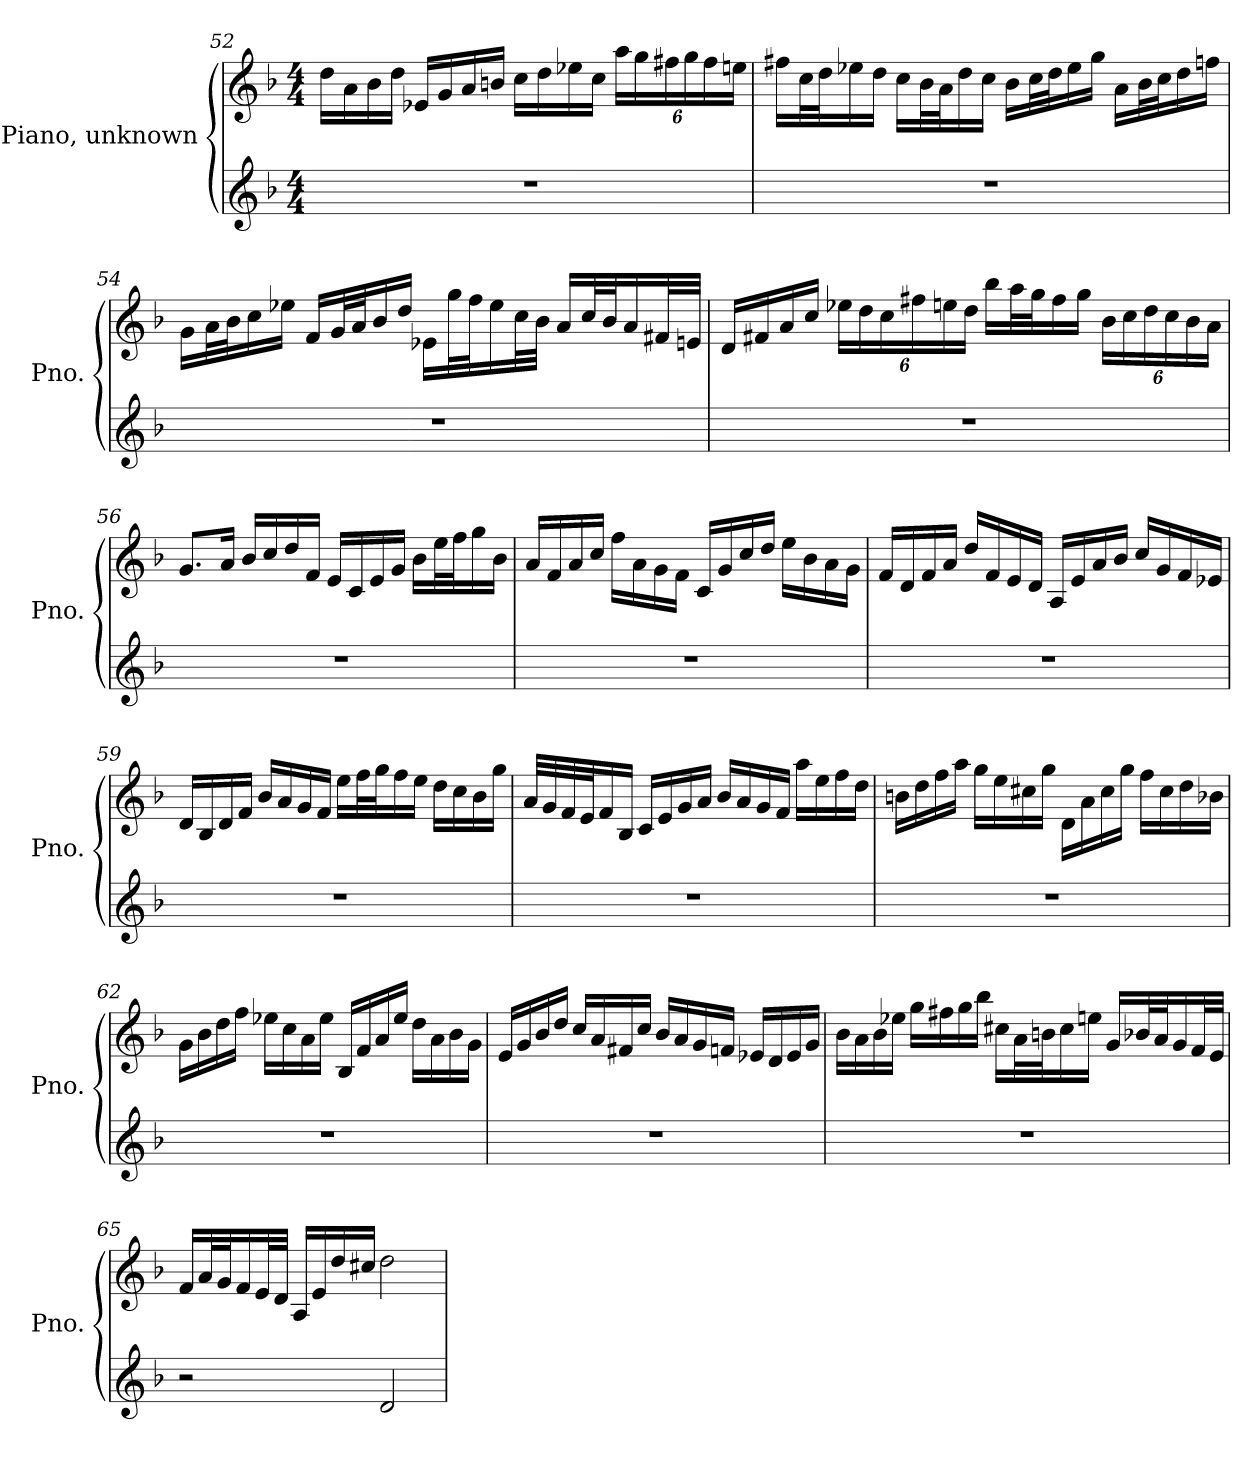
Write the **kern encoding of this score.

**kern	**kern
*part1	*part1
*staff2	*staff1
*I"Piano, unknown	*
*I'Pno.	*
*clefG2	*clefG2
*k[b-]	*k[b-]
*M4/4	*M4/4
=52	=52
1r	16dd\LL
.	16a\
.	16b-\
.	16dd\JJ
.	16e-X/LL
.	16g/
.	16a/
.	16bn/JJ
.	16cc\LL
.	16dd\
.	16ee-X\
.	16cc\JJ
*	*Xbrackettup
.	24aa\LL
.	24gg\
.	24ff#X\
.	24gg\
.	24ff#\
.	24een\JJ
!!LO:LB:g=z
=53	=53
1r	16ff#X\LL
.	32cc\L
.	32dd\J
.	16ee-X\
.	16dd\JJ
.	16cc\LL
.	32b-\L
.	32a\J
.	16dd\
.	16cc\JJ
.	16b-\LL
.	32cc\L
.	32dd\J
.	16ee-\
.	16gg\JJ
.	16a\LL
.	32b-\L
.	32cc\J
.	16dd\
.	16ffn\JJ
=54	=54
1r	16g\LL
.	32a\L
.	32b-\J
.	16cc\
.	16ee-X\JJ
.	16f/LL
.	32g/L
.	32a/J
.	16b-/
.	16dd/JJ
.	16e-X\LL
.	32gg\L
.	32ff\J
.	16ee-\
.	32cc\L
.	32b-\JJJ
.	16a/LL
.	32cc/L
.	32b-/J
.	16a/
.	32f#X/L
.	32en/JJJ
!!LO:LB:g=z
=55	=55
1r	16d/LL
.	16f#X/
.	16a/
.	16cc/JJ
.	24ee-X\LL
.	24dd\
.	24cc\
.	24ff#X\
.	24een\
.	24dd\JJ
.	16bb-\LL
.	32aa\L
.	32gg\J
.	16ff#\
.	16gg\JJ
.	24b-\LL
.	24cc\
.	24dd\
.	24cc\
.	24b-\
.	24a\JJ
=56	=56
1r	8.g/L
.	16a/Jk
.	16b-/LL
.	16cc/
.	16dd/
.	16f/JJ
.	16e/LL
.	16c/
.	16e/
.	16g/JJ
.	16b-\LL
.	32ee\L
.	32ff\J
.	16gg\
.	16b-\JJ
!!LO:LB:g=z
=57	=57
1r	16a/LL
.	16f/
.	16a/
.	16cc/JJ
.	16ff\LL
.	16a\
.	16g\
.	16f\JJ
.	16c/LL
.	16g/
.	16cc/
.	16dd/JJ
.	16ee\LL
.	16b-\
.	16a\
.	16g\JJ
=58	=58
1r	16f/LL
.	16d/
.	16f/
.	16a/JJ
.	16dd/LL
.	16f/
.	16e/
.	16d/JJ
.	16A/LL
.	16e/
.	16a/
.	16b-/JJ
.	16cc/LL
.	16g/
.	16f/
.	16e-X/JJ
!!LO:LB:g=z
=59	=59
1r	16d/LL
.	16B-/
.	16d/
.	16f/JJ
.	16b-/LL
.	16a/
.	16g/
.	16f/JJ
.	16ee\LL
.	32ff\L
.	32gg\J
.	16ff\
.	16ee\JJ
.	16dd\LL
.	16cc\
.	16b-\
.	16gg\JJ
=60	=60
1r	32a/LLL
.	32g/
.	32f/
.	32e/J
.	16f/
.	16B-/JJ
.	16c/LL
.	16e/
.	16g/
.	16a/JJ
.	16b-/LL
.	16a/
.	16g/
.	16f/JJ
.	16aa\LL
.	16ee\
.	16ff\
.	16dd\JJ
!!LO:PB:g=z
=61	=61
1r	16bn\LL
.	16dd\
.	16ff\
.	16aa\JJ
.	16gg\LL
.	16ee\
.	16cc#X\
.	16gg\JJ
.	16d\LL
.	16a\
.	16cc#\
.	16gg\JJ
.	16ff\LL
.	16cc#\
.	16dd\
.	16b-X\JJ
=62	=62
1r	16g\LL
.	16b-\
.	16dd\
.	16ff\JJ
.	16ee-X\LL
.	16cc\
.	16a\
.	16ee-\JJ
.	16B-/LL
.	16f/
.	16a/
.	16ee-/JJ
.	16dd\LL
.	16a\
.	16b-\
.	16g\JJ
!!LO:LB:g=z
=63	=63
1r	16e/LL
.	16g/
.	16b-/
.	16dd/JJ
.	16cc/LL
.	16a/
.	16f#X/
.	16cc/JJ
.	16b-/LL
.	16a/
.	16g/
.	16fn/JJ
.	16e-X/LL
.	16d/
.	16e-/
.	16g/JJ
=64	=64
1r	16b-\LL
.	16a\
.	16b-\
.	16ee-X\JJ
.	16gg\LL
.	16ff#X\
.	16gg\
.	16bb-\JJ
.	16cc#X\LL
.	32a\L
.	32bn\J
.	16cc#\
.	16een\JJ
.	16g/LL
.	32b-X/L
.	32a/J
.	16g/
.	32f/L
.	32e/JJJ
!!LO:LB:g=z
=65	=65
2r	16f/LL
.	32a/L
.	32g/J
.	16f/
.	32e/L
.	32d/JJJ
.	16A/LL
.	16e/
.	16dd/
.	16cc#X/JJ
2d/	2dd\
=	=
*-	*-
